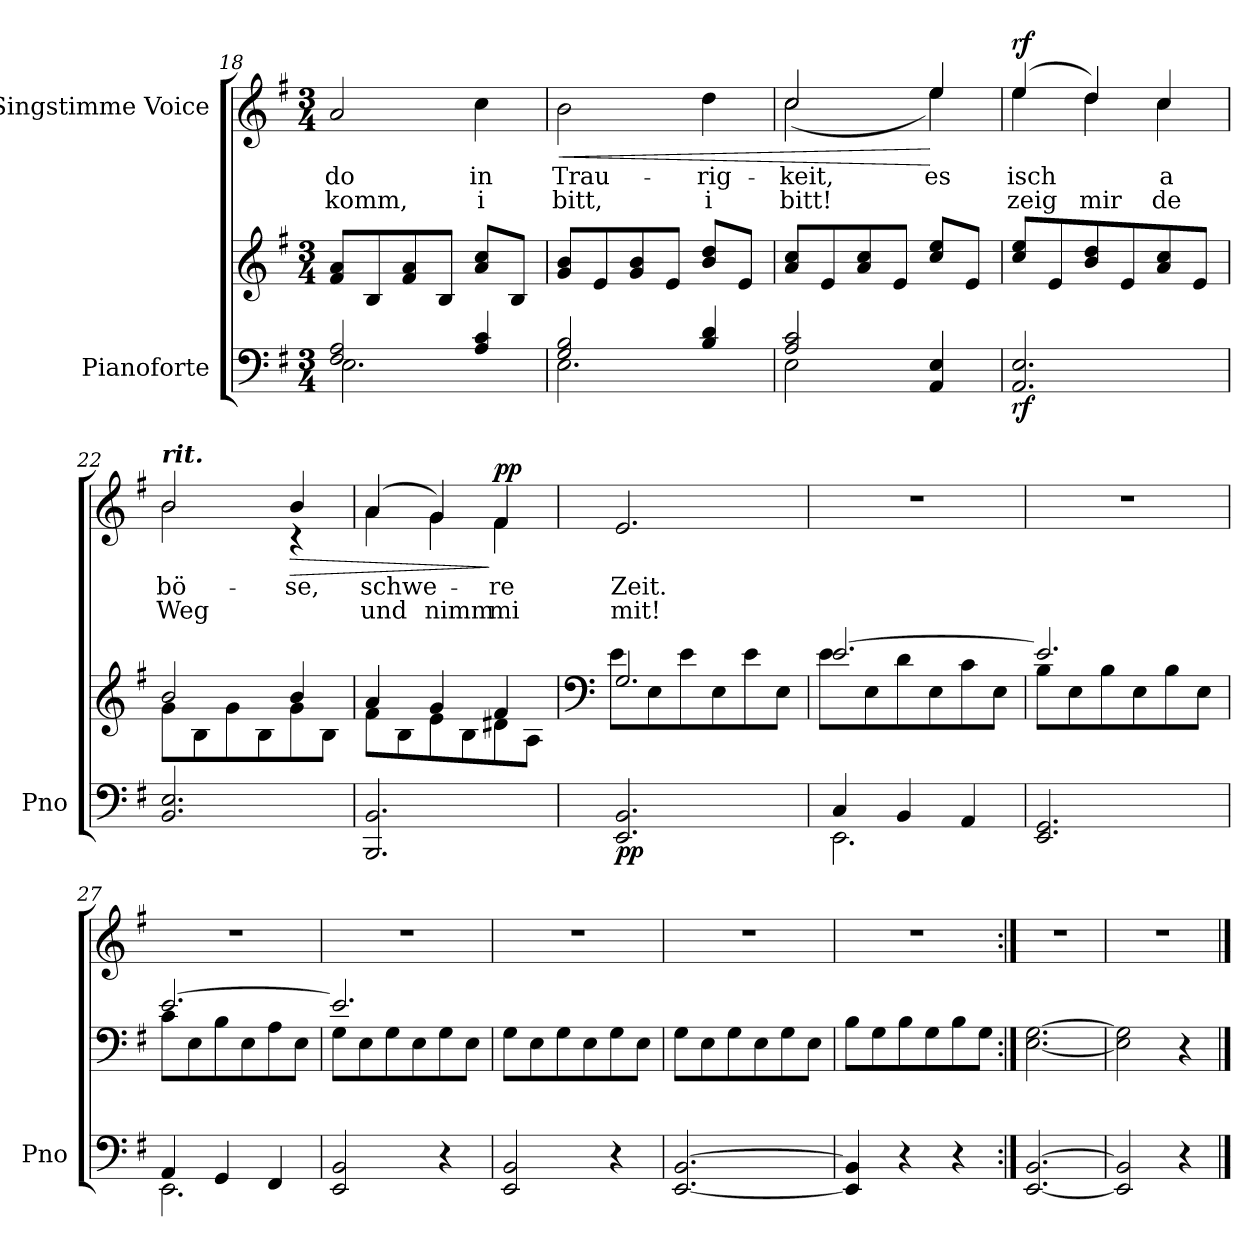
**kern	**kern	**dynam	**kern	**text	**text	**dynam
*part2	*part2	*part2	*part1	*part1	*part1	*part1
*staff3	*staff2	*staff2/3	*staff1	*staff1	*staff1	*staff1
*I"Pianoforte	*	*	*I"Singstimme Voice	*	*	*
*I'Pno	*	*	*	*	*	*
*clefF4	*clefG2	*	*clefG2	*	*	*
*k[f#]	*k[f#]	*	*k[f#]	*	*	*
*M3/4	*M3/4	*	*M3/4	*	*	*
=18	=18	=18	=18	=18	=18	=18
*^	*	*	*	*	*	*
2F#/ 2A/	2.E\	8f#/ 8a/L	.	2a/	do	komm,	.
.	.	8B/	.	.	.	.	.
.	.	8f#/ 8a/	.	.	.	.	.
.	.	8B/J	.	.	.	.	.
4A/ 4c/	.	8a/ 8cc/L	.	4cc\	in	i	.
.	.	8B/J	.	.	.	.	.
=19	=19	=19	=19	=19	=19	=19	=19
!	!	!	!	!	!	!	!LO:HP:b
2G/ 2B/	2.E\	8g/ 8b/L	.	2b\	Trau-	bitt,	<
.	.	8e/	.	.	.	.	.
.	.	8g/ 8b/	.	.	.	.	.
.	.	8e/J	.	.	.	.	.
4B/ 4d/	.	8b/ 8dd/L	.	4dd\	-rig-	i	.
.	.	8e/J	.	.	.	.	.
=20	=20	=20	=20	=20	=20	=20	=20
*	*	*	*	*^	*	*	*
2A/ 2c/	2E\	8a/ 8cc/L	.	2cc/	(2cc\	-keit,	bitt!	.
.	.	8e/	.	.	.	.	.	.
.	.	8a/ 8cc/	.	.	.	.	.	.
.	.	8e/J	.	.	.	.	.	.
4AA/ 4E/	4ryy	8cc/ 8ee/L	.	4ee/	4ee\)	es	.	[
.	.	8e/J	.	.	.	.	.	.
*v	*v	*	*	*	*	*	*	*
=21	=21	=21	=21	=21	=21	=21	=21
!	!	!LO:DY:b=2	!	!	!	!	!LO:DY:a
2.AA/ 2.E/	8cc/ 8ee/L	rf	(4ee/	4ee\	isch	zeig	rf
.	8e/	.	.	.	.	.	.
.	8b/ 8dd/	.	4dd/)	4dd\	.	mir	.
.	8e/	.	.	.	.	.	.
.	8a/ 8cc/	.	4cc/	4cc\	a	de	.
.	8e/J	.	.	.	.	.	.
=22	=22	=22	=22	=22	=22	=22	=22
*	*^	*	*	*	*	*	*
!	!	!	!	!LO:TX:a:Bi:t=rit.	!	!	!	!
2.BB/ 2.E/	2b/	8g\L	.	2b/	2b\	bö-	Weg	.
.	.	8B\	.	.	.	.	.	.
.	.	8g\	.	.	.	.	.	.
.	.	8B\	.	.	.	.	.	.
!	!	!	!	!	!	!	!	!LO:HP:b
.	4b/	8g\	.	4b/	4r	-se,	.	>
.	.	8B\J	.	.	.	.	.	.
=23	=23	=23	=23	=23	=23	=23	=23	=23
2.BBB/ 2.BB/	4a/	8f#\L	.	(4a/	4a\	schwe-	und	.
.	.	8B\	.	.	.	.	.	.
.	4g/	8e\	.	4g/)	4g\	.	nimm	.
.	.	8B\	.	.	.	.	.	.
!	!	!	!	!	!	!	!	!LO:DY:n=1:a
.	4f#/	8d#X\	.	4f#/	4f#\	-re	mi	] pp
.	.	8A\J	.	.	.	.	.	.
*	*	*	*	*v	*v	*	*	*
=24	=24	=24	=24	=24	=24	=24	=24
*	*clefF4	*	*	*	*	*	*
!	!	!	!LO:DY:b=2	!	!	!	!
2.EE/ 2.BB/	2.G/	8e\L	pp	2.e/	Zeit.	mit!	.
.	.	8E\	.	.	.	.	.
.	.	8e\	.	.	.	.	.
.	.	8E\	.	.	.	.	.
.	.	8e\	.	.	.	.	.
.	.	8E\J	.	.	.	.	.
=25	=25	=25	=25	=25	=25	=25	=25
*^	*	*	*	*	*	*	*
4C/	2.EE\	[2.e/	8e\L	.	2.r	.	.	.
.	.	.	8E\	.	.	.	.	.
4BB/	.	.	8d\	.	.	.	.	.
.	.	.	8E\	.	.	.	.	.
4AA/	.	.	8c\	.	.	.	.	.
.	.	.	8E\J	.	.	.	.	.
*v	*v	*	*	*	*	*	*	*
=26	=26	=26	=26	=26	=26	=26	=26
2.EE/ 2.GG/	2.e/]	8B\L	.	2.r	.	.	.
.	.	8E\	.	.	.	.	.
.	.	8B\	.	.	.	.	.
.	.	8E\	.	.	.	.	.
.	.	8B\	.	.	.	.	.
.	.	8E\J	.	.	.	.	.
=27	=27	=27	=27	=27	=27	=27	=27
*^	*	*	*	*	*	*	*
4AA/	2.EE\	[2.e/	8c\L	.	2.r	.	.	.
.	.	.	8E\	.	.	.	.	.
4GG/	.	.	8B\	.	.	.	.	.
.	.	.	8E\	.	.	.	.	.
4FF#/	.	.	8A\	.	.	.	.	.
.	.	.	8E\J	.	.	.	.	.
*v	*v	*	*	*	*	*	*	*
=28	=28	=28	=28	=28	=28	=28	=28
2EE/ 2BB/	2.e/]	8G\L	.	2.r	.	.	.
.	.	8E\	.	.	.	.	.
.	.	8G\	.	.	.	.	.
.	.	8E\	.	.	.	.	.
4r	.	8G\	.	.	.	.	.
.	.	8E\J	.	.	.	.	.
*	*v	*v	*	*	*	*	*
=29	=29	=29	=29	=29	=29	=29
2EE/ 2BB/	8G\L	.	2.r	.	.	.
.	8E\	.	.	.	.	.
.	8G\	.	.	.	.	.
.	8E\	.	.	.	.	.
4r	8G\	.	.	.	.	.
.	8E\J	.	.	.	.	.
=30	=30	=30	=30	=30	=30	=30
[2.EE/ [2.BB/	8G\L	.	2.r	.	.	.
.	8E\	.	.	.	.	.
.	8G\	.	.	.	.	.
.	8E\	.	.	.	.	.
.	8G\	.	.	.	.	.
.	8E\J	.	.	.	.	.
=31	=31	=31	=31	=31	=31	=31
4EE/] 4BB/]	8B\L	.	2.r	.	.	.
.	8G\	.	.	.	.	.
4r	8B\	.	.	.	.	.
.	8G\	.	.	.	.	.
4r	8B\	.	.	.	.	.
.	8G\J	.	.	.	.	.
=32:|!	=32:|!	=32:|!	=32:|!	=32:|!	=32:|!	=32:|!
[2.EE/ [2.BB/	[2.E\ [2.G\	.	2.r	.	.	.
=33	=33	=33	=33	=33	=33	=33
2EE/] 2BB/]	2E\] 2G\]	.	2.r	.	.	.
4r	4r	.	.	.	.	.
==	==	==	==	==	==	==
*-	*-	*-	*-	*-	*-	*-
